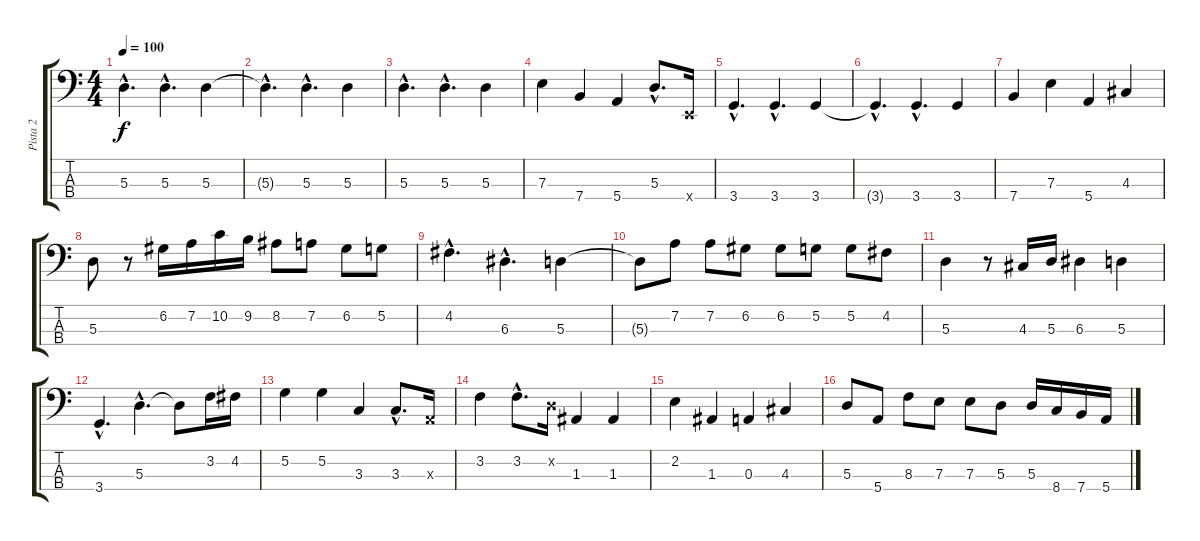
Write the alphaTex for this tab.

\track ("Pista 2" "Pista 2") {instrument electricbassfinger}
\staff {score tabs}
\tuning (G2 D2 A1 E1) {hide}
\ts (4 4)
\tempo 100
\clef f4
\ks c
5.3{hac}.4{d dy f} 5.3{hac}.4{d} 5.3.4 |
5.3{hac t}.4{d} 5.3{hac}.4{d} 5.3.4 |
5.3{hac}.4{d} 5.3{hac}.4{d} 5.3.4 |
7.3.4 7.4.4 5.4.4 5.3{hac}.8{d} 0.4{x}.16 |
3.4{hac}.4{d} 3.4{hac}.4{d} 3.4.4 |
3.4{hac t}.4{d} 3.4{hac}.4{d} 3.4.4 |
7.4.4 7.3.4 5.4.4 4.3.4 |
5.3.8 r.8 6.2.16 7.2.16 10.2.16 9.2.16 8.2.8 7.2.8 6.2.8 5.2.8 |
4.2{hac}.4{d} 6.3{hac}.4{d} 5.3.4 |
5.3{t}.8 7.2.8 7.2.8 6.2.8 6.2.8 5.2.8 5.2.8 4.2.8 |
5.3.4 r.8 4.3.16 5.3.16 6.3.4 5.3.4 |
3.4{hac}.4{d} 5.3{hac}.4{d} 5.3{t}.8 3.2.16 4.2.16 |
5.2.4 5.2.4 3.3.4 3.3{hac}.8{d} 0.3{x}.16 |
3.2.4 3.2{hac}.8{d} 0.2{x}.16 1.3.4 1.3.4 |
2.2.4 1.3.4 0.3.4 4.3.4 |
5.3.8 5.4.8 8.3.8 7.3.8 7.3.8 5.3.8 5.3.16 8.4.16 7.4.16 5.4.16
